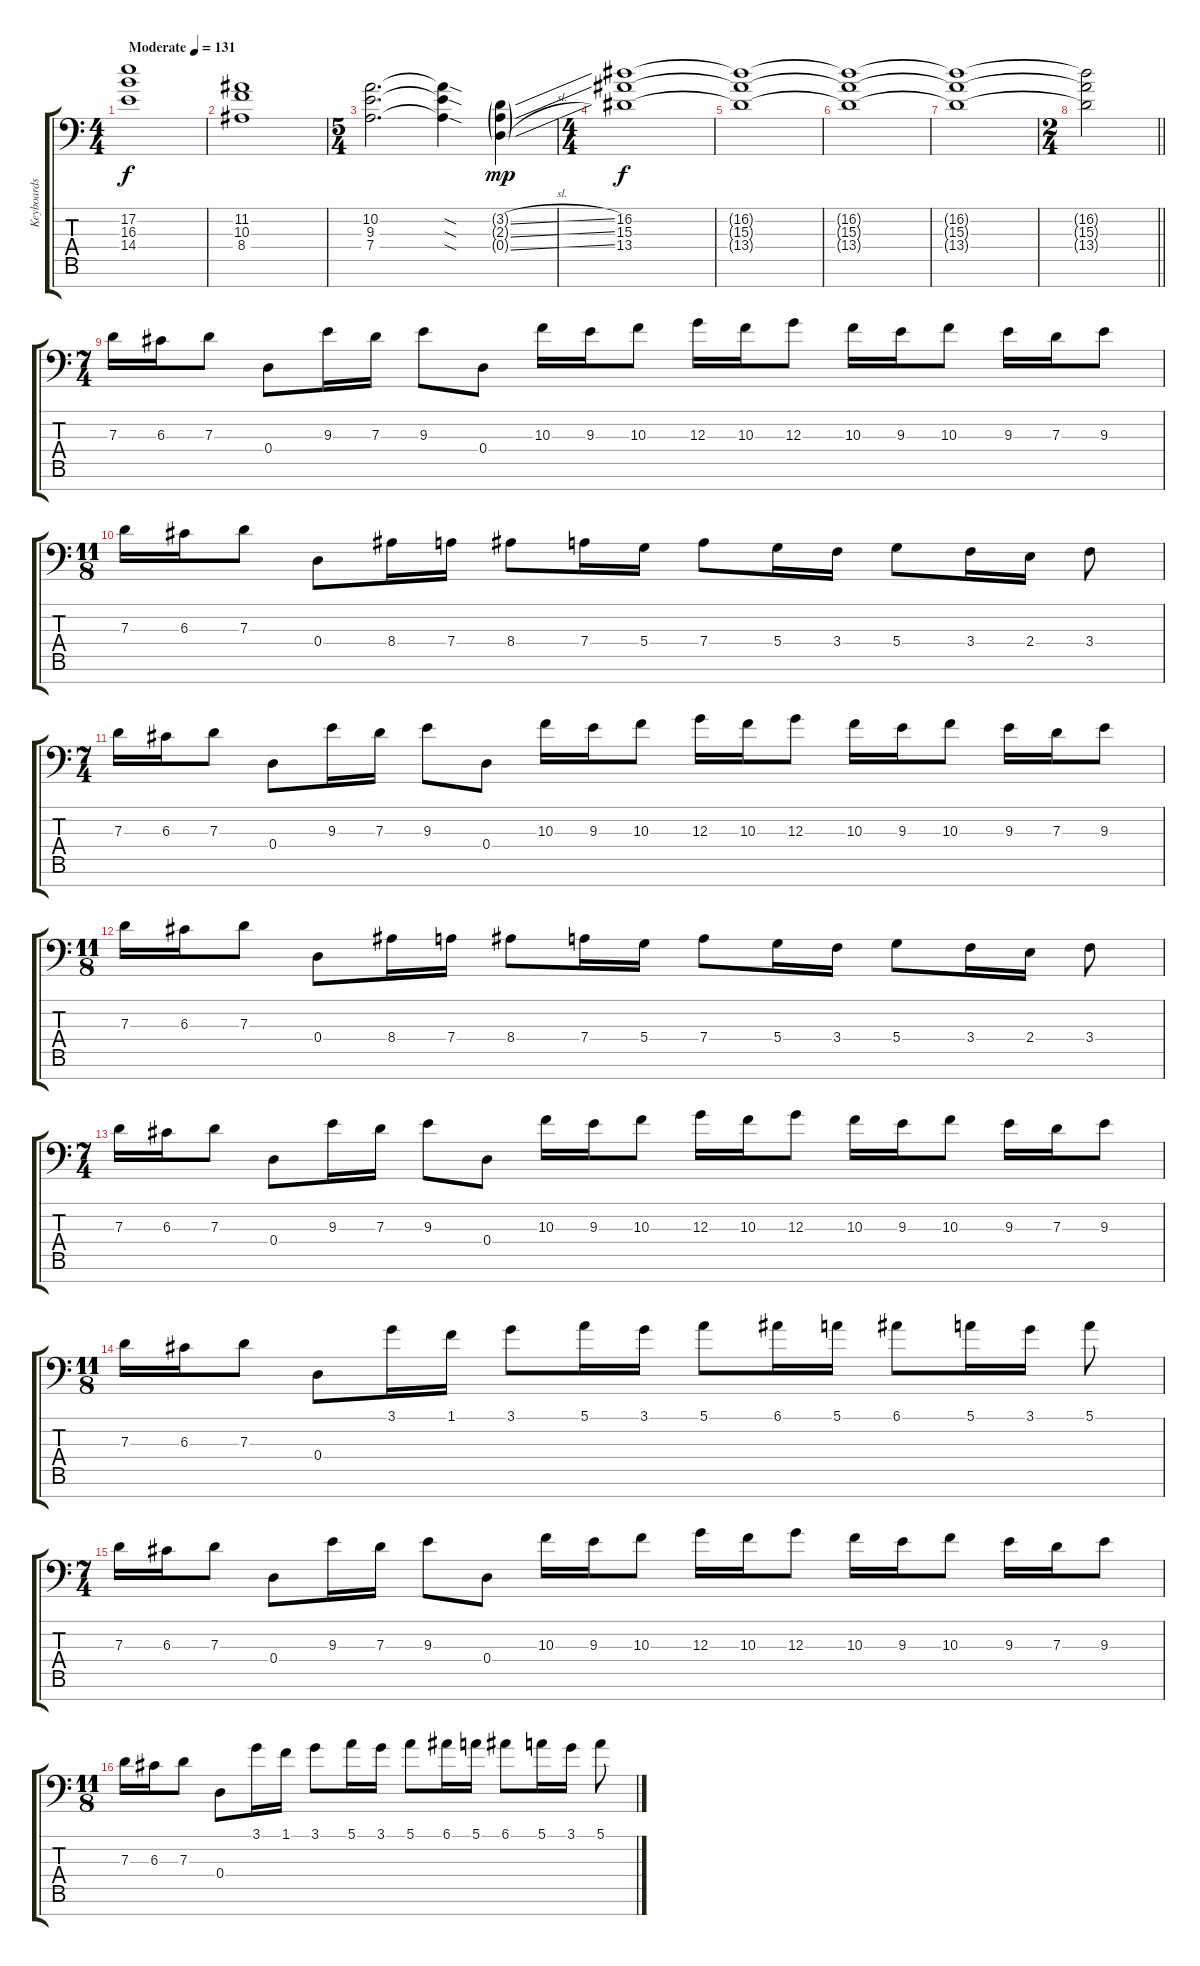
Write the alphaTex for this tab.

\track ("Keyboards 1" "Keyboards ") {instrument rockorgan}
\staff {score tabs}
\tuning (E4 B3 G3 D3 A2 E2 A1) {hide}
\ts (4 4)
\tempo (131 "Moderate")
\clef f4
\ks c
(17.2 16.3 14.4).1{dy f instrument rockorgan} |
(11.2 10.3 8.4).1 |
\ts (5 4)
(10.2 9.3 7.4).2{d} (10.2{sod t} 9.3{sod t} 7.4{sod t}).4 (3.2{sl g} 2.3{sl g} 0.4{sl g}).4{dy mp} |
\ts (4 4)
(16.2 15.3 13.4).1{dy f} |
(16.2{t} 15.3{t} 13.4{t}).1 |
(16.2{t} 15.3{t} 13.4{t}).1 |
(16.2{t} 15.3{t} 13.4{t}).1 |
\ts (2 4)
\barLineRight lightlight
(16.2{t} 15.3{t} 13.4{t}).2 |
\ts (7 4)
7.3.16{instrument lead1square} 6.3.16 7.3.8 0.4.8 9.3.16 7.3.16 9.3.8 0.4.8 10.3.16 9.3.16 10.3.8 12.3.16 10.3.16 12.3.8 10.3.16 9.3.16 10.3.8 9.3.16 7.3.16 9.3.8 |
\ts (11 8)
7.3.16 6.3.16 7.3.8 0.4.8 8.4.16 7.4.16 8.4.8 7.4.16 5.4.16 7.4.8 5.4.16 3.4.16 5.4.8 3.4.16 2.4.16 3.4.8 |
\ts (7 4)
7.3.16 6.3.16 7.3.8 0.4.8 9.3.16 7.3.16 9.3.8 0.4.8 10.3.16 9.3.16 10.3.8 12.3.16 10.3.16 12.3.8 10.3.16 9.3.16 10.3.8 9.3.16 7.3.16 9.3.8 |
\ts (11 8)
7.3.16 6.3.16 7.3.8 0.4.8 8.4.16 7.4.16 8.4.8 7.4.16 5.4.16 7.4.8 5.4.16 3.4.16 5.4.8 3.4.16 2.4.16 3.4.8 |
\ts (7 4)
7.3.16 6.3.16 7.3.8 0.4.8 9.3.16 7.3.16 9.3.8 0.4.8 10.3.16 9.3.16 10.3.8 12.3.16 10.3.16 12.3.8 10.3.16 9.3.16 10.3.8 9.3.16 7.3.16 9.3.8 |
\ts (11 8)
7.3.16 6.3.16 7.3.8 0.4.8 3.1.16 1.1.16 3.1.8 5.1.16 3.1.16 5.1.8 6.1.16 5.1.16 6.1.8 5.1.16 3.1.16 5.1.8 |
\ts (7 4)
7.3.16 6.3.16 7.3.8 0.4.8 9.3.16 7.3.16 9.3.8 0.4.8 10.3.16 9.3.16 10.3.8 12.3.16 10.3.16 12.3.8 10.3.16 9.3.16 10.3.8 9.3.16 7.3.16 9.3.8 |
\ts (11 8)
7.3.16 6.3.16 7.3.8 0.4.8 3.1.16 1.1.16 3.1.8 5.1.16 3.1.16 5.1.8 6.1.16 5.1.16 6.1.8 5.1.16 3.1.16 5.1.8
